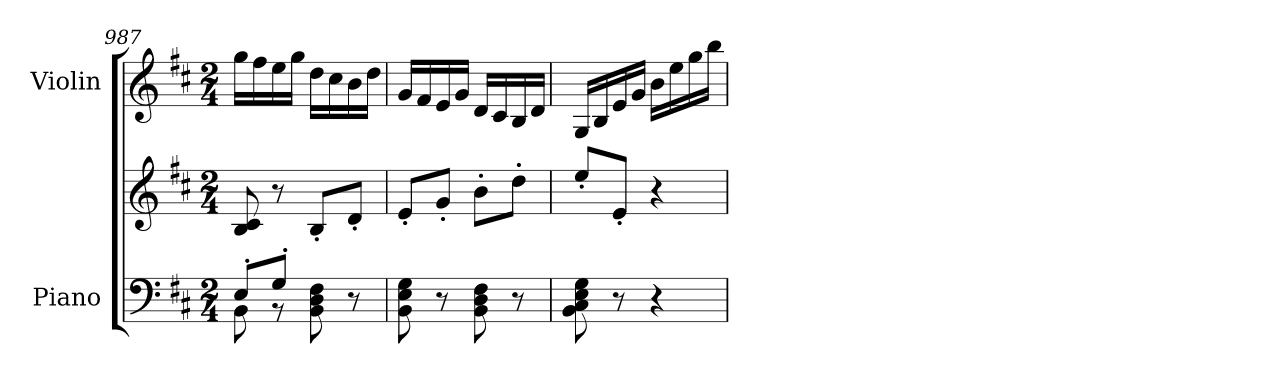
**kern	**kern	**kern
*part2	*part2	*part1
*staff3	*staff2	*staff1
*I"Piano	*	*I"Violin
*I'Pno.	*	*I'Vln.
*clefF4	*clefG2	*clefG2
*k[f#c#]	*k[f#c#]	*k[f#c#]
*M2/4	*M2/4	*M2/4
=987	=987	=987
*^	*	*
8E'/L	8BB\	8B/ 8c#/	16gg\LL
.	.	.	16ff#\
8G'/J	8r	8r	16ee\
.	.	.	16gg\JJ
4ryy	8BB\ 8D\ 8F#\	8B'/L	16dd\LL
.	.	.	16cc#\
.	8r	8d'/J	16b\
.	.	.	16dd\JJ
*v	*v	*	*
=988	=988	=988
8BB\ 8E\ 8G\	8e'/L	16g/LL
.	.	16f#/
8r	8g'/J	16e/
.	.	16g/JJ
8BB\ 8D\ 8F#\	8b'\L	16d/LL
.	.	16c#/
8r	8dd'\J	16B/
.	.	16d/JJ
!!LO:LB:g=z
=989	=989	=989
8BB\ 8C#\ 8E\ 8G\	8ee'/L	16G/LL
.	.	16B/
8r	8e'/J	16e/
.	.	16g/JJ
4r	4r	16b\LL
.	.	16ee\
.	.	16gg\
.	.	16bb\JJ
=	=	=
*-	*-	*-
